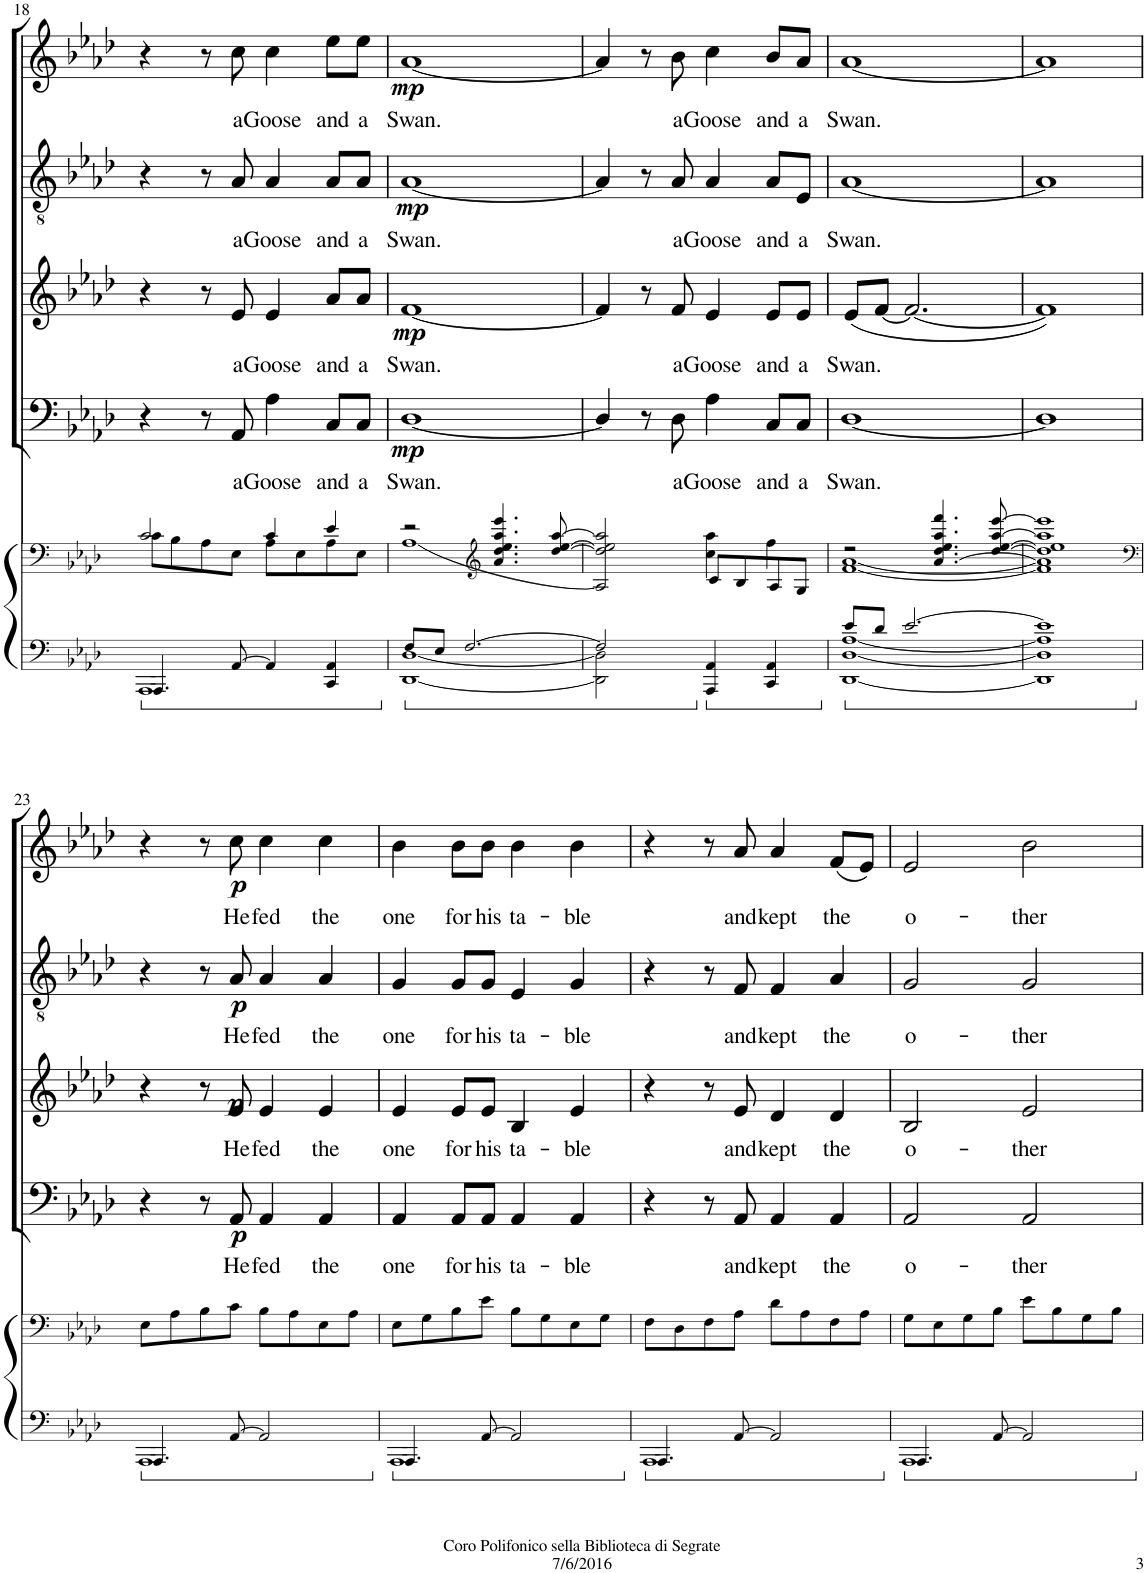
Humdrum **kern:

**kern	**kern	**kern	**text	**dynam	**kern	**text	**dynam	**kern	**text	**dynam	**kern	**text	**dynam
*part6	*part5	*part4	*part4	*part4	*part3	*part3	*part3	*part2	*part2	*part2	*part1	*part1	*part1
*staff6	*staff5	*staff4	*staff4	*staff4	*staff3	*staff3	*staff3	*staff2	*staff2	*staff2	*staff1	*staff1	*staff1
*I"Piano	*I"Piano	*I"Bassi	*	*	*I"Tenori	*	*	*I"Contralti	*	*	*I"Soprani	*	*
*I'Pno	*I'Pno	*	*	*	*	*	*	*	*	*	*	*	*
!!LO:PB:g=z
*clefF4	*clefF4	*clefF4	*	*	*clefG2	*	*	*clefGv2	*	*	*clefG2	*	*
*	*	*	*	*	*	*	*	*	*	*	*Trd1c2	*	*
*k[b-e-a-d-]	*k[b-e-a-d-]	*k[b-e-a-d-]	*	*	*k[b-e-a-d-]	*	*	*k[b-e-a-d-]	*	*	*k[b-e-a-d-]	*	*
*A-:	*A-:	*A-:	*	*	*A-:	*	*	*A-:	*	*	*A-:	*	*
*M4/4	*M4/4	*M4/4	*	*	*M4/4	*	*	*M4/4	*	*	*M4/4	*	*
*ped	*	*	*	*	*	*	*	*	*	*	*	*	*
=18	=18	=18	=18	=18	=18	=18	=18	=18	=18	=18	=18	=18	=18
*^	*^	*	*	*	*	*	*	*	*	*	*	*	*
4.AAA-/	1AAA-	2c/	8c\L	4r	.	.	4r	.	.	4r	.	.	4r	.	.
.	.	.	8B-\	.	.	.	.	.	.	.	.	.	.	.	.
.	.	.	8A-\	8r	.	.	8r	.	.	8r	.	.	8r	.	.
!	!	!	!	!	!LO:LY:b	!	!	!LO:LY:b	!	!	!LO:LY:b	!	!	!LO:LY:b	!
[8AA-/	.	.	8E-\J	8AA-/	a	.	8e-/	a	.	8A-/	a	.	8cc\	a	.
!	!	!	!	!	!LO:LY:b	!	!	!LO:LY:b	!	!	!LO:LY:b	!	!	!LO:LY:b	!
4AA-/]	.	4c/	8A-\L	4A-\	Goose	.	4e-/	Goose	.	4A-/	Goose	.	4cc\	Goose	.
.	.	.	8E-\	.	.	.	.	.	.	.	.	.	.	.	.
!	!	!	!	!	!LO:LY:b	!	!	!LO:LY:b	!	!	!LO:LY:b	!	!	!LO:LY:b	!
4CC/ 4AA-/	.	4e-/	8A-\	8C/L	and	.	8a-/L	and	.	8A-/L	and	.	8ee-\L	and	.
!	!	!	!	!	!LO:LY:b	!	!	!LO:LY:b	!	!	!LO:LY:b	!	!	!LO:LY:b	!
.	.	.	8E-\J	8C/J	a	.	8a-/J	a	.	8A-/J	a	.	8ee-\J	a	.
=19	=19	=19	=19	=19	=19	=19	=19	=19	=19	=19	=19	=19	=19	=19	=19
*Xped	*	*	*	*	*	*	*	*	*	*	*	*	*	*	*
*ped	*	*	*	*	*	*	*	*	*	*	*	*	*	*	*
!	!	!	!	!	!LO:LY:b	!LO:DY:b	!	!LO:LY:b	!LO:DY:b	!	!LO:LY:b	!LO:DY:b	!	!LO:LY:b	!LO:DY:b
8F/L	[1DD- [1D-	2r	[1A-	[1D-	Swan.	mp	[1f	Swan.	mp	[1A-	Swan.	mp	[1a-	Swan.	mp
8E-/J	.	.	.	.	.	.	.	.	.	.	.	.	.	.	.
[2.F/	.	.	.	.	.	.	.	.	.	.	.	.	.	.	.
*	*	*clefG2	*	*	*	*	*	*	*	*	*	*	*	*	*
.	.	4.a-/ 4.dd-/ 4.ee-/ 4.aa-/ 4.eee-/	.	.	.	.	.	.	.	.	.	.	.	.	.
.	.	[8dd-/ [8ee-/ [8aa-/	.	.	.	.	.	.	.	.	.	.	.	.	.
=20	=20	=20	=20	=20	=20	=20	=20	=20	=20	=20	=20	=20	=20	=20	=20
2F/]	2DD-\] 2D-\]	2A-/] 2dd-/] 2ee-/] 2aa-/]	2ryy	4D-/]	.	.	4f/]	.	.	4A-/]	.	.	4a-/]	.	.
.	.	.	.	8r	.	.	8r	.	.	8r	.	.	8r	.	.
!	!	!	!	!	!LO:LY:b	!	!	!LO:LY:b	!	!	!LO:LY:b	!	!	!LO:LY:b	!
.	.	.	.	8D-\	a	.	8f/	a	.	8A-/	a	.	8b-\	a	.
*Xped	*	*	*	*	*	*	*	*	*	*	*	*	*	*	*
*ped	*	*	*	*	*	*	*	*	*	*	*	*	*	*	*
!	!	!	!	!	!LO:LY:b	!	!	!LO:LY:b	!	!	!LO:LY:b	!	!	!LO:LY:b	!
4AAA-/ 4AA-/	2ryy	8c/L	4cc\ 4aa-\	4A-\	Goose	.	4e-/	Goose	.	4A-/	Goose	.	4cc\	Goose	.
.	.	8B-/	.	.	.	.	.	.	.	.	.	.	.	.	.
!	!	!	!	!	!LO:LY:b	!	!	!LO:LY:b	!	!	!LO:LY:b	!	!	!LO:LY:b	!
4CC/ 4AA-/	.	8A-/	4ff\	8C/L	and	.	8e-/L	and	.	8A-/L	and	.	8b-/L	and	.
!	!	!	!	!	!LO:LY:b	!	!	!LO:LY:b	!	!	!LO:LY:b	!	!	!LO:LY:b	!
.	.	8G/J	.	8C/J	a	.	8e-/J	a	.	8E-/J	a	.	8a-/J	a	.
=21	=21	=21	=21	=21	=21	=21	=21	=21	=21	=21	=21	=21	=21	=21	=21
*Xped	*	*	*	*	*	*	*	*	*	*	*	*	*	*	*
*ped	*	*	*	*	*	*	*	*	*	*	*	*	*	*	*
!	!	!	!	!	!LO:LY:b	!	!	!LO:LY:b	!	!	!LO:LY:b	!	!	!LO:LY:b	!
8e-/L	[1DD- [1D- [1A-	2r	[1f [1a-	[1D-	Swan.	.	(8e-/L	Swan.	.	[1A-	Swan.	.	[1a-	Swan.	.
8d-/J	.	.	.	.	.	.	[8f/J	.	.	.	.	.	.	.	.
[2.e-/	.	.	.	.	.	.	2.f/_	.	.	.	.	.	.	.	.
.	.	[4.a-/ 4.dd-/ 4.ee-/ 4.aa-/ 4.fff/	.	.	.	.	.	.	.	.	.	.	.	.	.
.	.	[8dd-/ [8ee-/ [8aa-/ [8eee-/	.	.	.	.	.	.	.	.	.	.	.	.	.
*	*	*v	*v	*	*	*	*	*	*	*	*	*	*	*	*
=22	=22	=22	=22	=22	=22	=22	=22	=22	=22	=22	=22	=22	=22	=22
1e-]	1DD-] 1D-] 1A-]	1f] 1a-] 1dd-] 1ee-] 1aa-] 1eee-]	1D-]	.	.	1f])	.	.	1A-]	.	.	1a-]	.	.
!!LO:LB:g=z
=23	=23	=23	=23	=23	=23	=23	=23	=23	=23	=23	=23	=23	=23	=23
*	*	*clefF4	*	*	*	*	*	*	*	*	*	*	*	*
*Xped	*	*	*	*	*	*	*	*	*	*	*	*	*	*
*ped	*	*	*	*	*	*	*	*	*	*	*	*	*	*
4.AAA-/	1AAA-	8E-\L	4r	.	.	4r	.	.	4r	.	.	4r	.	.
.	.	8A-\	.	.	.	.	.	.	.	.	.	.	.	.
.	.	8B-\	8r	.	.	8r	.	.	8r	.	.	8r	.	.
!	!	!	!	!LO:LY:b	!LO:DY:b	!	!LO:LY:b	!LO:DY:b	!	!LO:LY:b	!LO:DY:b	!	!LO:LY:b	!LO:DY:b
[8AA-/	.	8c\J	8AA-/	He	p	8e-/	He	p	8A-/	He	p	8cc\	He	p
!	!	!	!	!LO:LY:b	!	!	!LO:LY:b	!	!	!LO:LY:b	!	!	!LO:LY:b	!
2AA-/]	.	8B-\L	4AA-/	fed	.	4e-/	fed	.	4A-/	fed	.	4cc\	fed	.
.	.	8A-\	.	.	.	.	.	.	.	.	.	.	.	.
!	!	!	!	!LO:LY:b	!	!	!LO:LY:b	!	!	!LO:LY:b	!	!	!LO:LY:b	!
.	.	8E-\	4AA-/	the	.	4e-/	the	.	4A-/	the	.	4cc\	the	.
.	.	8A-\J	.	.	.	.	.	.	.	.	.	.	.	.
=24	=24	=24	=24	=24	=24	=24	=24	=24	=24	=24	=24	=24	=24	=24
*Xped	*	*	*	*	*	*	*	*	*	*	*	*	*	*
*ped	*	*	*	*	*	*	*	*	*	*	*	*	*	*
!	!	!	!	!LO:LY:b	!	!	!LO:LY:b	!	!	!LO:LY:b	!	!	!LO:LY:b	!
4.AAA-/	1AAA-	8E-\L	4AA-/	one	.	4e-/	one	.	4G/	one	.	4b-\	one	.
.	.	8G\	.	.	.	.	.	.	.	.	.	.	.	.
!	!	!	!	!LO:LY:b	!	!	!LO:LY:b	!	!	!LO:LY:b	!	!	!LO:LY:b	!
.	.	8B-\	8AA-/L	for	.	8e-/L	for	.	8G/L	for	.	8b-\L	for	.
!	!	!	!	!LO:LY:b	!	!	!LO:LY:b	!	!	!LO:LY:b	!	!	!LO:LY:b	!
[8AA-/	.	8e-\J	8AA-/J	his	.	8e-/J	his	.	8G/J	his	.	8b-\J	his	.
!	!	!	!	!LO:LY:b	!	!	!LO:LY:b	!	!	!LO:LY:b	!	!	!LO:LY:b	!
2AA-/]	.	8B-\L	4AA-/	ta-	.	4B-/	ta-	.	4E-/	ta-	.	4b-\	ta-	.
.	.	8G\	.	.	.	.	.	.	.	.	.	.	.	.
!	!	!	!	!LO:LY:b	!	!	!LO:LY:b	!	!	!LO:LY:b	!	!	!LO:LY:b	!
.	.	8E-\	4AA-/	-ble	.	4e-/	-ble	.	4G/	-ble	.	4b-\	-ble	.
.	.	8G\J	.	.	.	.	.	.	.	.	.	.	.	.
=25	=25	=25	=25	=25	=25	=25	=25	=25	=25	=25	=25	=25	=25	=25
*Xped	*	*	*	*	*	*	*	*	*	*	*	*	*	*
*ped	*	*	*	*	*	*	*	*	*	*	*	*	*	*
4.AAA-/	1AAA-	8F\L	4r	.	.	4r	.	.	4r	.	.	4r	.	.
.	.	8D-\	.	.	.	.	.	.	.	.	.	.	.	.
.	.	8F\	8r	.	.	8r	.	.	8r	.	.	8r	.	.
!	!	!	!	!LO:LY:b	!	!	!LO:LY:b	!	!	!LO:LY:b	!	!	!LO:LY:b	!
[8AA-/	.	8A-\J	8AA-/	and	.	8e-/	and	.	8F/	and	.	8a-/	and	.
!	!	!	!	!LO:LY:b	!	!	!LO:LY:b	!	!	!LO:LY:b	!	!	!LO:LY:b	!
2AA-/]	.	8d-\L	4AA-/	kept	.	4d-/	kept	.	4F/	kept	.	4a-/	kept	.
.	.	8A-\	.	.	.	.	.	.	.	.	.	.	.	.
!	!	!	!	!LO:LY:b	!	!	!LO:LY:b	!	!	!LO:LY:b	!	!	!LO:LY:b	!
.	.	8F\	4AA-/	the	.	4d-/	the	.	4A-/	the	.	(8f/L	the	.
.	.	8A-\J	.	.	.	.	.	.	.	.	.	8e-/J)	.	.
=26	=26	=26	=26	=26	=26	=26	=26	=26	=26	=26	=26	=26	=26	=26
*Xped	*	*	*	*	*	*	*	*	*	*	*	*	*	*
*ped	*	*	*	*	*	*	*	*	*	*	*	*	*	*
!	!	!	!	!LO:LY:b	!	!	!LO:LY:b	!	!	!LO:LY:b	!	!	!LO:LY:b	!
4.AAA-/	1AAA-	8G\L	2AA-/	o-	.	2B-/	o-	.	2G/	o-	.	2e-/	o-	.
.	.	8E-\	.	.	.	.	.	.	.	.	.	.	.	.
.	.	8G\	.	.	.	.	.	.	.	.	.	.	.	.
[8AA-/	.	8B-\J	.	.	.	.	.	.	.	.	.	.	.	.
!	!	!	!	!LO:LY:b	!	!	!LO:LY:b	!	!	!LO:LY:b	!	!	!LO:LY:b	!
2AA-/]	.	8e-\L	2AA-/	-ther	.	2e-/	-ther	.	2G/	-ther	.	2b-\	-ther	.
.	.	8B-\	.	.	.	.	.	.	.	.	.	.	.	.
.	.	8G\	.	.	.	.	.	.	.	.	.	.	.	.
.	.	8B-\J	.	.	.	.	.	.	.	.	.	.	.	.
*v	*v	*	*	*	*	*	*	*	*	*	*	*	*	*
*Xped	*	*	*	*	*	*	*	*	*	*	*	*	*
=	=	=	=	=	=	=	=	=	=	=	=	=	=
*-	*-	*-	*-	*-	*-	*-	*-	*-	*-	*-	*-	*-	*-
